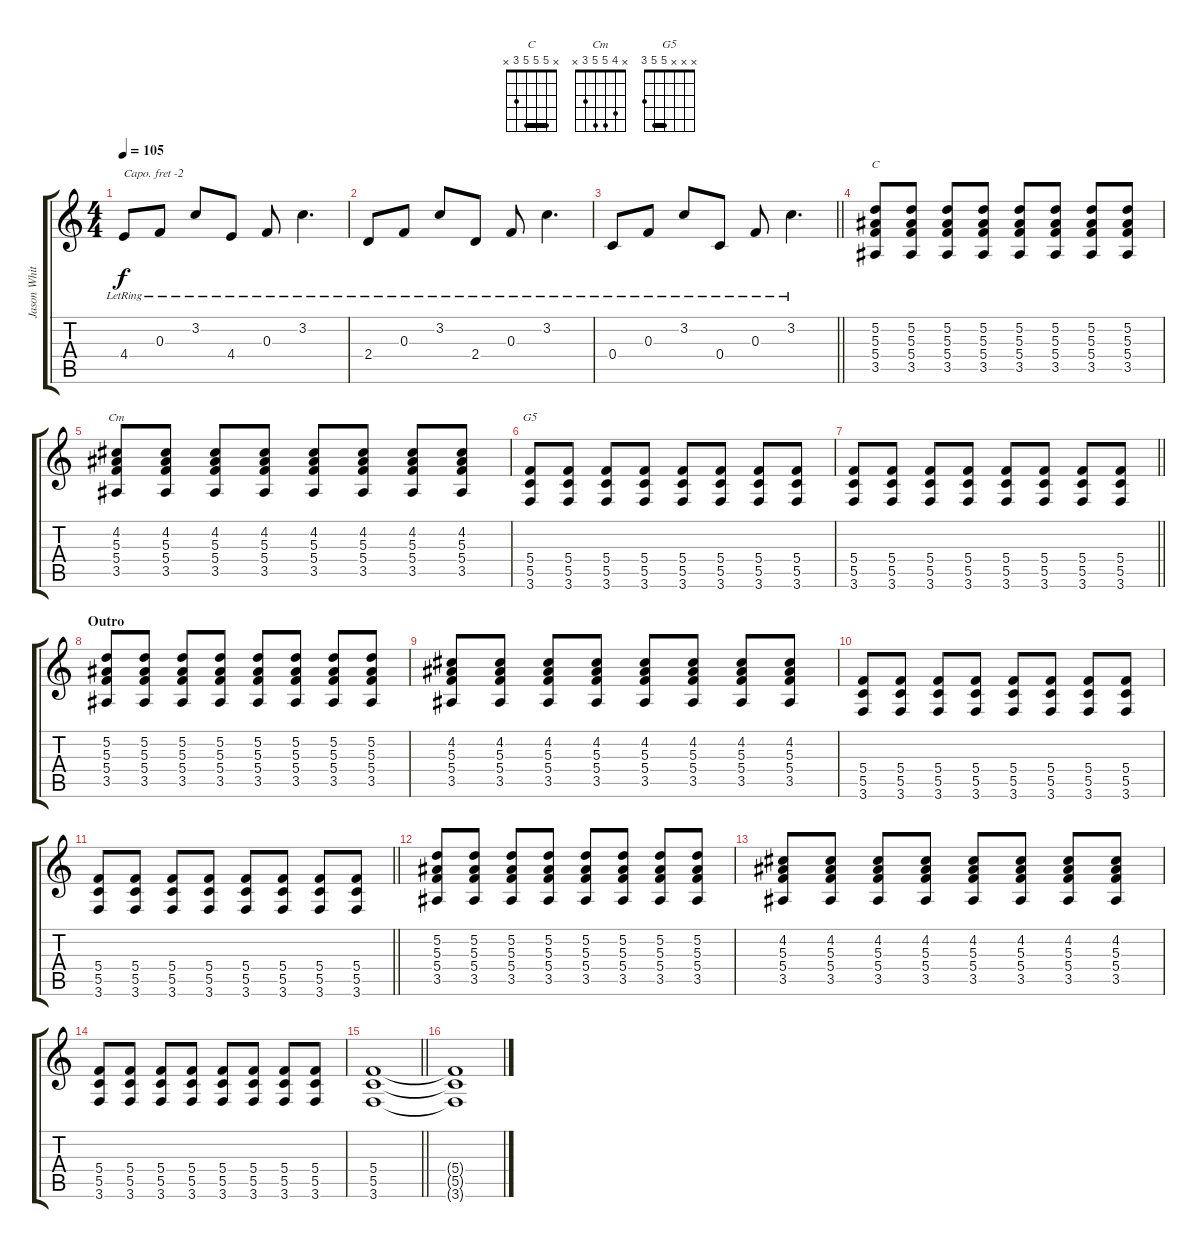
\track ("Jason White - Lead Guitar" "Jason Whit") {instrument distortionguitar}
\staff {score tabs}
\capo -2
\tuning (E4 B3 G3 D3 A2 E2) {hide}
\chord ("C" x 5 5 5 3 x) {barre 5}
\chord ("Cm" x 4 5 5 3 x)
\chord ("G5" x x x 5 5 3) {barre 5}
\ts (4 4)
\tempo 105
\clef g2
\ks c
4.4{lr}.8{dy f} 0.3{lr}.8 3.2{lr}.8 4.4{lr}.8 0.3{lr}.8 3.2{lr}.4{d} |
2.4{lr}.8 0.3{lr}.8 3.2{lr}.8 2.4{lr}.8 0.3{lr}.8 3.2{lr}.4{d} |
\barLineRight lightlight
0.4{lr}.8 0.3{lr}.8 3.2{lr}.8 0.4{lr}.8 0.3{lr}.8 3.2{lr}.4{d} |
(5.2 5.3 5.4 3.5).8{ch "C"} (5.2 5.3 5.4 3.5).8 (5.2 5.3 5.4 3.5).8 (5.2 5.3 5.4 3.5).8 (5.2 5.3 5.4 3.5).8 (5.2 5.3 5.4 3.5).8 (5.2 5.3 5.4 3.5).8 (5.2 5.3 5.4 3.5).8 |
(4.2 5.3 5.4 3.5).8{ch "Cm"} (4.2 5.3 5.4 3.5).8 (4.2 5.3 5.4 3.5).8 (4.2 5.3 5.4 3.5).8 (4.2 5.3 5.4 3.5).8 (4.2 5.3 5.4 3.5).8 (4.2 5.3 5.4 3.5).8 (4.2 5.3 5.4 3.5).8 |
(5.4 5.5 3.6).8{ch "G5"} (5.4 5.5 3.6).8 (5.4 5.5 3.6).8 (5.4 5.5 3.6).8 (5.4 5.5 3.6).8 (5.4 5.5 3.6).8 (5.4 5.5 3.6).8 (5.4 5.5 3.6).8 |
\barLineRight lightlight
(5.4 5.5 3.6).8 (5.4 5.5 3.6).8 (5.4 5.5 3.6).8 (5.4 5.5 3.6).8 (5.4 5.5 3.6).8 (5.4 5.5 3.6).8 (5.4 5.5 3.6).8 (5.4 5.5 3.6).8 |
\section ("" "Outro")
(5.2 5.3 5.4 3.5).8 (5.2 5.3 5.4 3.5).8 (5.2 5.3 5.4 3.5).8 (5.2 5.3 5.4 3.5).8 (5.2 5.3 5.4 3.5).8 (5.2 5.3 5.4 3.5).8 (5.2 5.3 5.4 3.5).8 (5.2 5.3 5.4 3.5).8 |
(4.2 5.3 5.4 3.5).8 (4.2 5.3 5.4 3.5).8 (4.2 5.3 5.4 3.5).8 (4.2 5.3 5.4 3.5).8 (4.2 5.3 5.4 3.5).8 (4.2 5.3 5.4 3.5).8 (4.2 5.3 5.4 3.5).8 (4.2 5.3 5.4 3.5).8 |
(5.4 5.5 3.6).8 (5.4 5.5 3.6).8 (5.4 5.5 3.6).8 (5.4 5.5 3.6).8 (5.4 5.5 3.6).8 (5.4 5.5 3.6).8 (5.4 5.5 3.6).8 (5.4 5.5 3.6).8 |
\barLineRight lightlight
(5.4 5.5 3.6).8 (5.4 5.5 3.6).8 (5.4 5.5 3.6).8 (5.4 5.5 3.6).8 (5.4 5.5 3.6).8 (5.4 5.5 3.6).8 (5.4 5.5 3.6).8 (5.4 5.5 3.6).8 |
(5.2 5.3 5.4 3.5).8 (5.2 5.3 5.4 3.5).8 (5.2 5.3 5.4 3.5).8 (5.2 5.3 5.4 3.5).8 (5.2 5.3 5.4 3.5).8 (5.2 5.3 5.4 3.5).8 (5.2 5.3 5.4 3.5).8 (5.2 5.3 5.4 3.5).8 |
(4.2 5.3 5.4 3.5).8 (4.2 5.3 5.4 3.5).8 (4.2 5.3 5.4 3.5).8 (4.2 5.3 5.4 3.5).8 (4.2 5.3 5.4 3.5).8 (4.2 5.3 5.4 3.5).8 (4.2 5.3 5.4 3.5).8 (4.2 5.3 5.4 3.5).8 |
(5.4 5.5 3.6).8 (5.4 5.5 3.6).8 (5.4 5.5 3.6).8 (5.4 5.5 3.6).8 (5.4 5.5 3.6).8 (5.4 5.5 3.6).8 (5.4 5.5 3.6).8 (5.4 5.5 3.6).8 |
\barLineRight lightlight
(5.4 5.5 3.6).1 |
(5.4{t} 5.5{t} 3.6{t}).1
